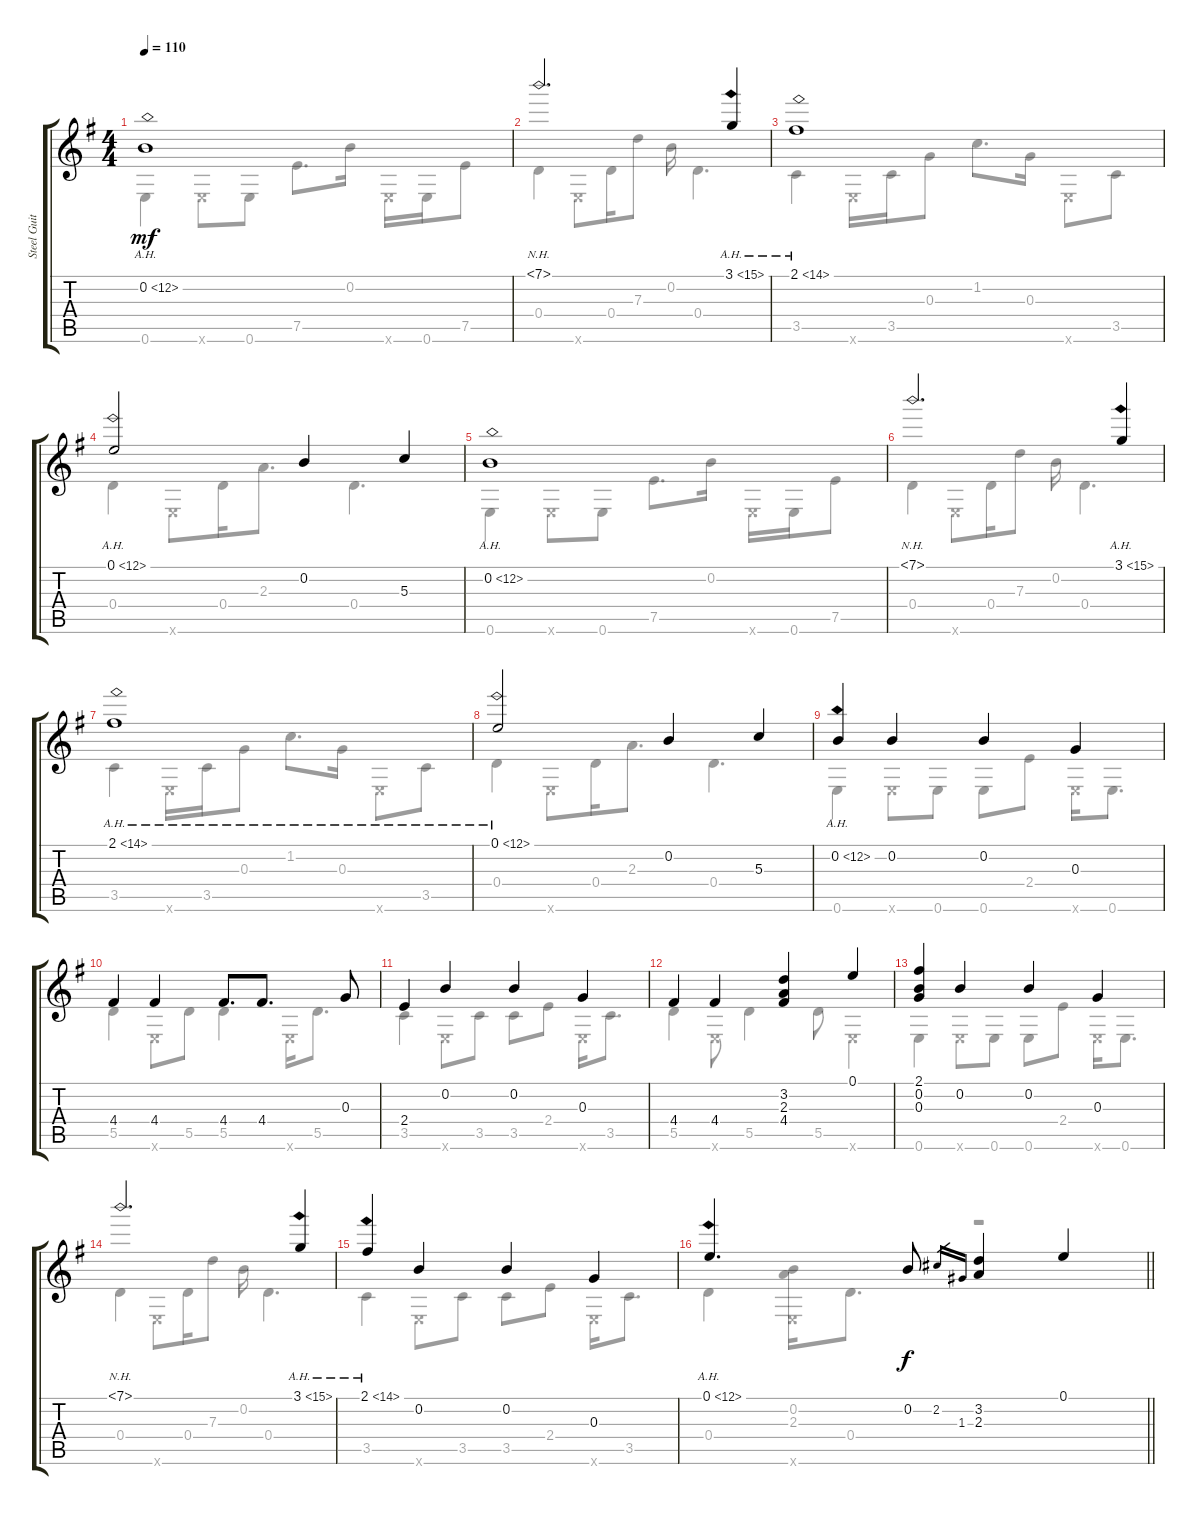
\track ("Steel Guitar" "Steel Guit") {instrument acousticguitarsteel}
\staff {score tabs}
\tuning (E4 B3 G3 D3 A2 E2) {hide}
\voice
\ts (4 4)
\tempo 110
\clef g2
\ks g
0.2{ah 12}.1{dy mf} |
7.1{nh}.2{d} 3.1{ah 12}.4 |
2.1{ah 12}.1 |
0.1{ah 12}.2 0.2.4 5.3.4 |
0.2{ah 12}.1 |
7.1{nh}.2{d} 3.1{ah 12}.4 |
2.1{ah 12}.1 |
0.1{ah 12}.2 0.2.4 5.3.4 |
0.2{ah 12}.4 0.2.4 0.2.4 0.3.4 |
4.4.4 4.4.4 4.4.8{d} 4.4.8{d} 0.3.8 |
2.4.4 0.2.4 0.2.4 0.3.4 |
4.4.4 4.4.4 (3.2 2.3 4.4).4 0.1.4 |
(2.1 0.2 0.3).4 0.2.4 0.2.4 0.3.4 |
7.1{nh}.2{d} 3.1{ah 12}.4 |
2.1{ah 12}.4 0.2.4 0.2.4 0.3.4 |
\barLineRight lightlight
0.1{ah 12}.4{d} 0.2.8{dy f} 2.2.16{gr} 1.3.16{gr} (3.2 2.3).4 0.1.4
\voice
\clef g2
\ottava regular
\simile none
\ks g
0.6.4{dy mf} 0.6{x}.8 0.6.8 7.5.8{d} 0.2.16 0.6{x}.16 0.6.16 7.5.8 |
0.4.4 0.6{x}.8 0.4.16 7.3.8 0.2.16 0.4.4{d} |
3.5.4 0.6{x}.16 3.5.16 0.3.8 1.2.8{d} 0.3.16 0.6{x}.8 3.5.8 |
0.4.4 0.6{x}.8 0.4.16 2.3.8{d} 0.4.4{d} |
0.6.4 0.6{x}.8 0.6.8 7.5.8{d} 0.2.16 0.6{x}.16 0.6.16 7.5.8 |
0.4.4 0.6{x}.8 0.4.16 7.3.8 0.2.16 0.4.4{d} |
3.5.4 0.6{x}.16 3.5.16 0.3.8 1.2.8{d} 0.3.16 0.6{x}.8 3.5.8 |
0.4.4 0.6{x}.8 0.4.16 2.3.8{d} 0.4.4{d} |
0.6.4 0.6{x}.8 0.6.8 0.6.8 2.4.8 0.6{x}.16 0.6.8{d} |
5.5.4 0.6{x}.8 5.5.8 5.5.4 0.6{x}.16 5.5.8{d} |
3.5.4 0.6{x}.8 3.5.8 3.5.8 2.4.8 0.6{x}.16 3.5.8{d} |
5.5.4 0.6{x}.8 5.5.4 5.5.8 0.6{x}.4 |
0.6.4 0.6{x}.8 0.6.8 0.6.8 2.4.8 0.6{x}.16 0.6.8{d} |
0.4.4 0.6{x}.8 0.4.16 7.3.8 0.2.16 0.4.4{d} |
3.5.4 0.6{x}.8 3.5.8 3.5.8 2.4.8 0.6{x}.16 3.5.8{d} |
\barLineRight lightlight
0.4.4 (0.2 2.3 0.6{x}).16 0.4.8{d} r.2
